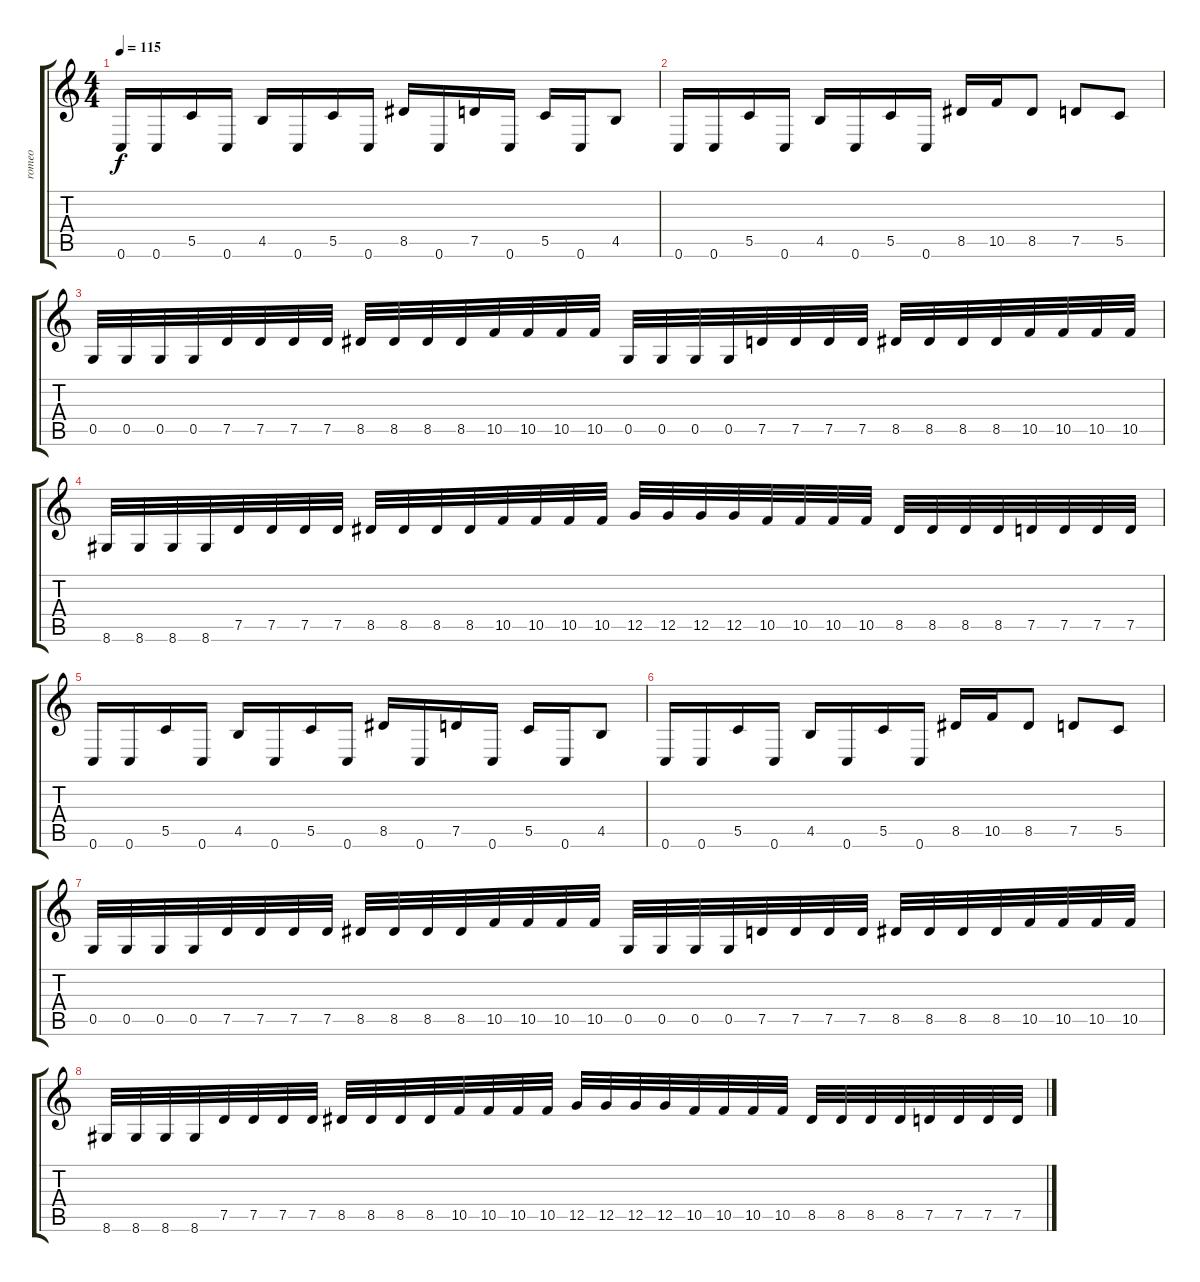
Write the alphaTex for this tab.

\track ("romeo" "romeo") {instrument distortionguitar}
\staff {score tabs}
\tuning (D4 A3 F3 C3 G2 C2) {hide}
\ts (4 4)
\tempo 115
\clef g2
\ks c
0.6.16{dy f} 0.6.16 5.5.16 0.6.16 4.5.16 0.6.16 5.5.16 0.6.16 8.5.16 0.6.16 7.5.16 0.6.16 5.5.16 0.6.16 4.5.8 |
0.6.16 0.6.16 5.5.16 0.6.16 4.5.16 0.6.16 5.5.16 0.6.16 8.5.16 10.5.16 8.5.8 7.5.8 5.5.8 |
0.5.32 0.5.32 0.5.32 0.5.32 7.5.32 7.5.32 7.5.32 7.5.32 8.5.32 8.5.32 8.5.32 8.5.32 10.5.32 10.5.32 10.5.32 10.5.32 0.5.32 0.5.32 0.5.32 0.5.32 7.5.32 7.5.32 7.5.32 7.5.32 8.5.32 8.5.32 8.5.32 8.5.32 10.5.32 10.5.32 10.5.32 10.5.32 |
8.6.32 8.6.32 8.6.32 8.6.32 7.5.32 7.5.32 7.5.32 7.5.32 8.5.32 8.5.32 8.5.32 8.5.32 10.5.32 10.5.32 10.5.32 10.5.32 12.5.32 12.5.32 12.5.32 12.5.32 10.5.32 10.5.32 10.5.32 10.5.32 8.5.32 8.5.32 8.5.32 8.5.32 7.5.32 7.5.32 7.5.32 7.5.32 |
0.6.16 0.6.16 5.5.16 0.6.16 4.5.16 0.6.16 5.5.16 0.6.16 8.5.16 0.6.16 7.5.16 0.6.16 5.5.16 0.6.16 4.5.8 |
0.6.16 0.6.16 5.5.16 0.6.16 4.5.16 0.6.16 5.5.16 0.6.16 8.5.16 10.5.16 8.5.8 7.5.8 5.5.8 |
0.5.32 0.5.32 0.5.32 0.5.32 7.5.32 7.5.32 7.5.32 7.5.32 8.5.32 8.5.32 8.5.32 8.5.32 10.5.32 10.5.32 10.5.32 10.5.32 0.5.32 0.5.32 0.5.32 0.5.32 7.5.32 7.5.32 7.5.32 7.5.32 8.5.32 8.5.32 8.5.32 8.5.32 10.5.32 10.5.32 10.5.32 10.5.32 |
8.6.32 8.6.32 8.6.32 8.6.32 7.5.32 7.5.32 7.5.32 7.5.32 8.5.32 8.5.32 8.5.32 8.5.32 10.5.32 10.5.32 10.5.32 10.5.32 12.5.32 12.5.32 12.5.32 12.5.32 10.5.32 10.5.32 10.5.32 10.5.32 8.5.32 8.5.32 8.5.32 8.5.32 7.5.32 7.5.32 7.5.32 7.5.32
